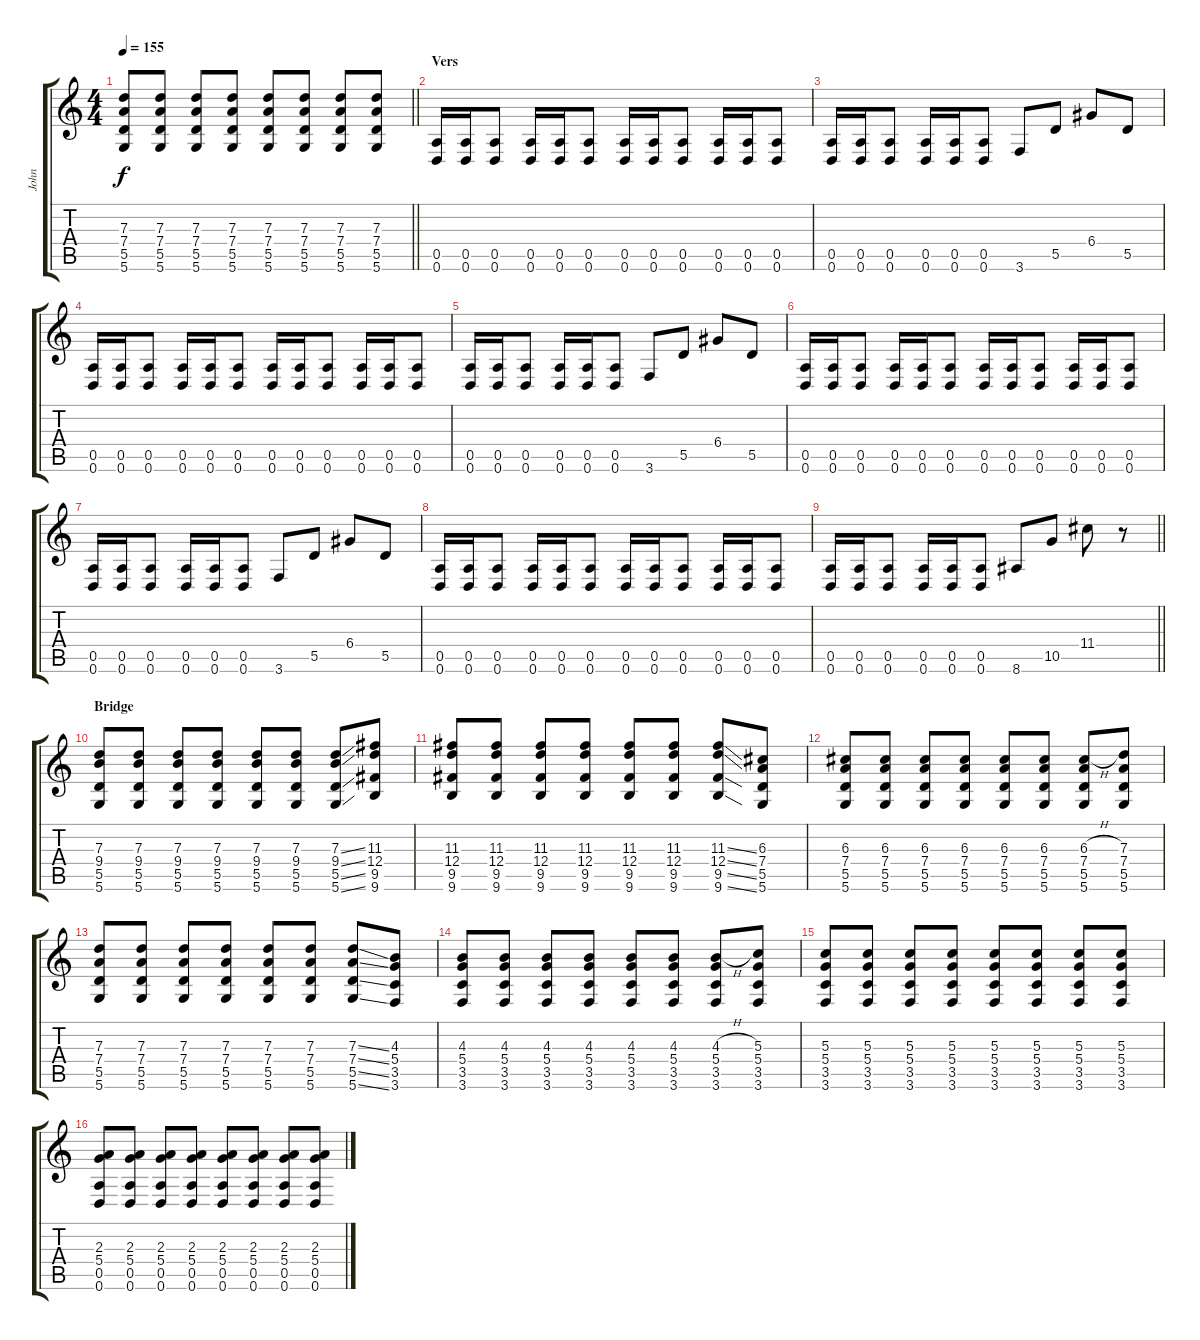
\track ("John" "John") {instrument overdrivenguitar}
\staff {score tabs}
\tuning (E4 B3 G3 D3 A2 D2) {hide}
\ts (4 4)
\tempo 155
\clef g2
\barLineRight lightlight
\ks c
(7.3 7.4 5.5 5.6).8{dy f} (7.3 7.4 5.5 5.6).8 (7.3 7.4 5.5 5.6).8 (7.3 7.4 5.5 5.6).8 (7.3 7.4 5.5 5.6).8 (7.3 7.4 5.5 5.6).8 (7.3 7.4 5.5 5.6).8 (7.3 7.4 5.5 5.6).8 |
\section ("" "Vers")
(0.5 0.6).16 (0.5 0.6).16 (0.5 0.6).8 (0.5 0.6).16 (0.5 0.6).16 (0.5 0.6).8 (0.5 0.6).16 (0.5 0.6).16 (0.5 0.6).8 (0.5 0.6).16 (0.5 0.6).16 (0.5 0.6).8 |
(0.5 0.6).16 (0.5 0.6).16 (0.5 0.6).8 (0.5 0.6).16 (0.5 0.6).16 (0.5 0.6).8 3.6.8 5.5.8 6.4.8 5.5.8 |
(0.5 0.6).16 (0.5 0.6).16 (0.5 0.6).8 (0.5 0.6).16 (0.5 0.6).16 (0.5 0.6).8 (0.5 0.6).16 (0.5 0.6).16 (0.5 0.6).8 (0.5 0.6).16 (0.5 0.6).16 (0.5 0.6).8 |
(0.5 0.6).16 (0.5 0.6).16 (0.5 0.6).8 (0.5 0.6).16 (0.5 0.6).16 (0.5 0.6).8 3.6.8 5.5.8 6.4.8 5.5.8 |
(0.5 0.6).16 (0.5 0.6).16 (0.5 0.6).8 (0.5 0.6).16 (0.5 0.6).16 (0.5 0.6).8 (0.5 0.6).16 (0.5 0.6).16 (0.5 0.6).8 (0.5 0.6).16 (0.5 0.6).16 (0.5 0.6).8 |
(0.5 0.6).16 (0.5 0.6).16 (0.5 0.6).8 (0.5 0.6).16 (0.5 0.6).16 (0.5 0.6).8 3.6.8 5.5.8 6.4.8 5.5.8 |
(0.5 0.6).16 (0.5 0.6).16 (0.5 0.6).8 (0.5 0.6).16 (0.5 0.6).16 (0.5 0.6).8 (0.5 0.6).16 (0.5 0.6).16 (0.5 0.6).8 (0.5 0.6).16 (0.5 0.6).16 (0.5 0.6).8 |
\barLineRight lightlight
(0.5 0.6).16 (0.5 0.6).16 (0.5 0.6).8 (0.5 0.6).16 (0.5 0.6).16 (0.5 0.6).8 8.6.8 10.5.8 11.4.8 r.8 |
\section ("" "Bridge")
(7.3 9.4 5.5 5.6).8 (7.3 9.4 5.5 5.6).8 (7.3 9.4 5.5 5.6).8 (7.3 9.4 5.5 5.6).8 (7.3 9.4 5.5 5.6).8 (7.3 9.4 5.5 5.6).8 (7.3{ss} 9.4{ss} 5.5{ss} 5.6{ss}).8 (11.3 12.4 9.5 9.6).8 |
(11.3 12.4 9.5 9.6).8 (11.3 12.4 9.5 9.6).8 (11.3 12.4 9.5 9.6).8 (11.3 12.4 9.5 9.6).8 (11.3 12.4 9.5 9.6).8 (11.3 12.4 9.5 9.6).8 (11.3{ss} 12.4{ss} 9.5{ss} 9.6{ss}).8 (6.3 7.4 5.5 5.6).8 |
(6.3 7.4 5.5 5.6).8 (6.3 7.4 5.5 5.6).8 (6.3 7.4 5.5 5.6).8 (6.3 7.4 5.5 5.6).8 (6.3 7.4 5.5 5.6).8 (6.3 7.4 5.5 5.6).8 (6.3{h} 7.4 5.5 5.6).8 (7.3 7.4 5.5 5.6).8 |
(7.3 7.4 5.5 5.6).8 (7.3 7.4 5.5 5.6).8 (7.3 7.4 5.5 5.6).8 (7.3 7.4 5.5 5.6).8 (7.3 7.4 5.5 5.6).8 (7.3 7.4 5.5 5.6).8 (7.3{ss} 7.4{ss} 5.5{ss} 5.6{ss}).8 (4.3 5.4 3.5 3.6).8 |
(4.3 5.4 3.5 3.6).8 (4.3 5.4 3.5 3.6).8 (4.3 5.4 3.5 3.6).8 (4.3 5.4 3.5 3.6).8 (4.3 5.4 3.5 3.6).8 (4.3 5.4 3.5 3.6).8 (4.3{h} 5.4 3.5 3.6).8 (5.3 5.4 3.5 3.6).8 |
(5.3 5.4 3.5 3.6).8 (5.3 5.4 3.5 3.6).8 (5.3 5.4 3.5 3.6).8 (5.3 5.4 3.5 3.6).8 (5.3 5.4 3.5 3.6).8 (5.3 5.4 3.5 3.6).8 (5.3 5.4 3.5 3.6).8 (5.3 5.4 3.5 3.6).8 |
(2.3 5.4 0.5 0.6).8 (2.3 5.4 0.5 0.6).8 (2.3 5.4 0.5 0.6).8 (2.3 5.4 0.5 0.6).8 (2.3 5.4 0.5 0.6).8 (2.3 5.4 0.5 0.6).8 (2.3 5.4 0.5 0.6).8 (2.3 5.4 0.5 0.6).8
